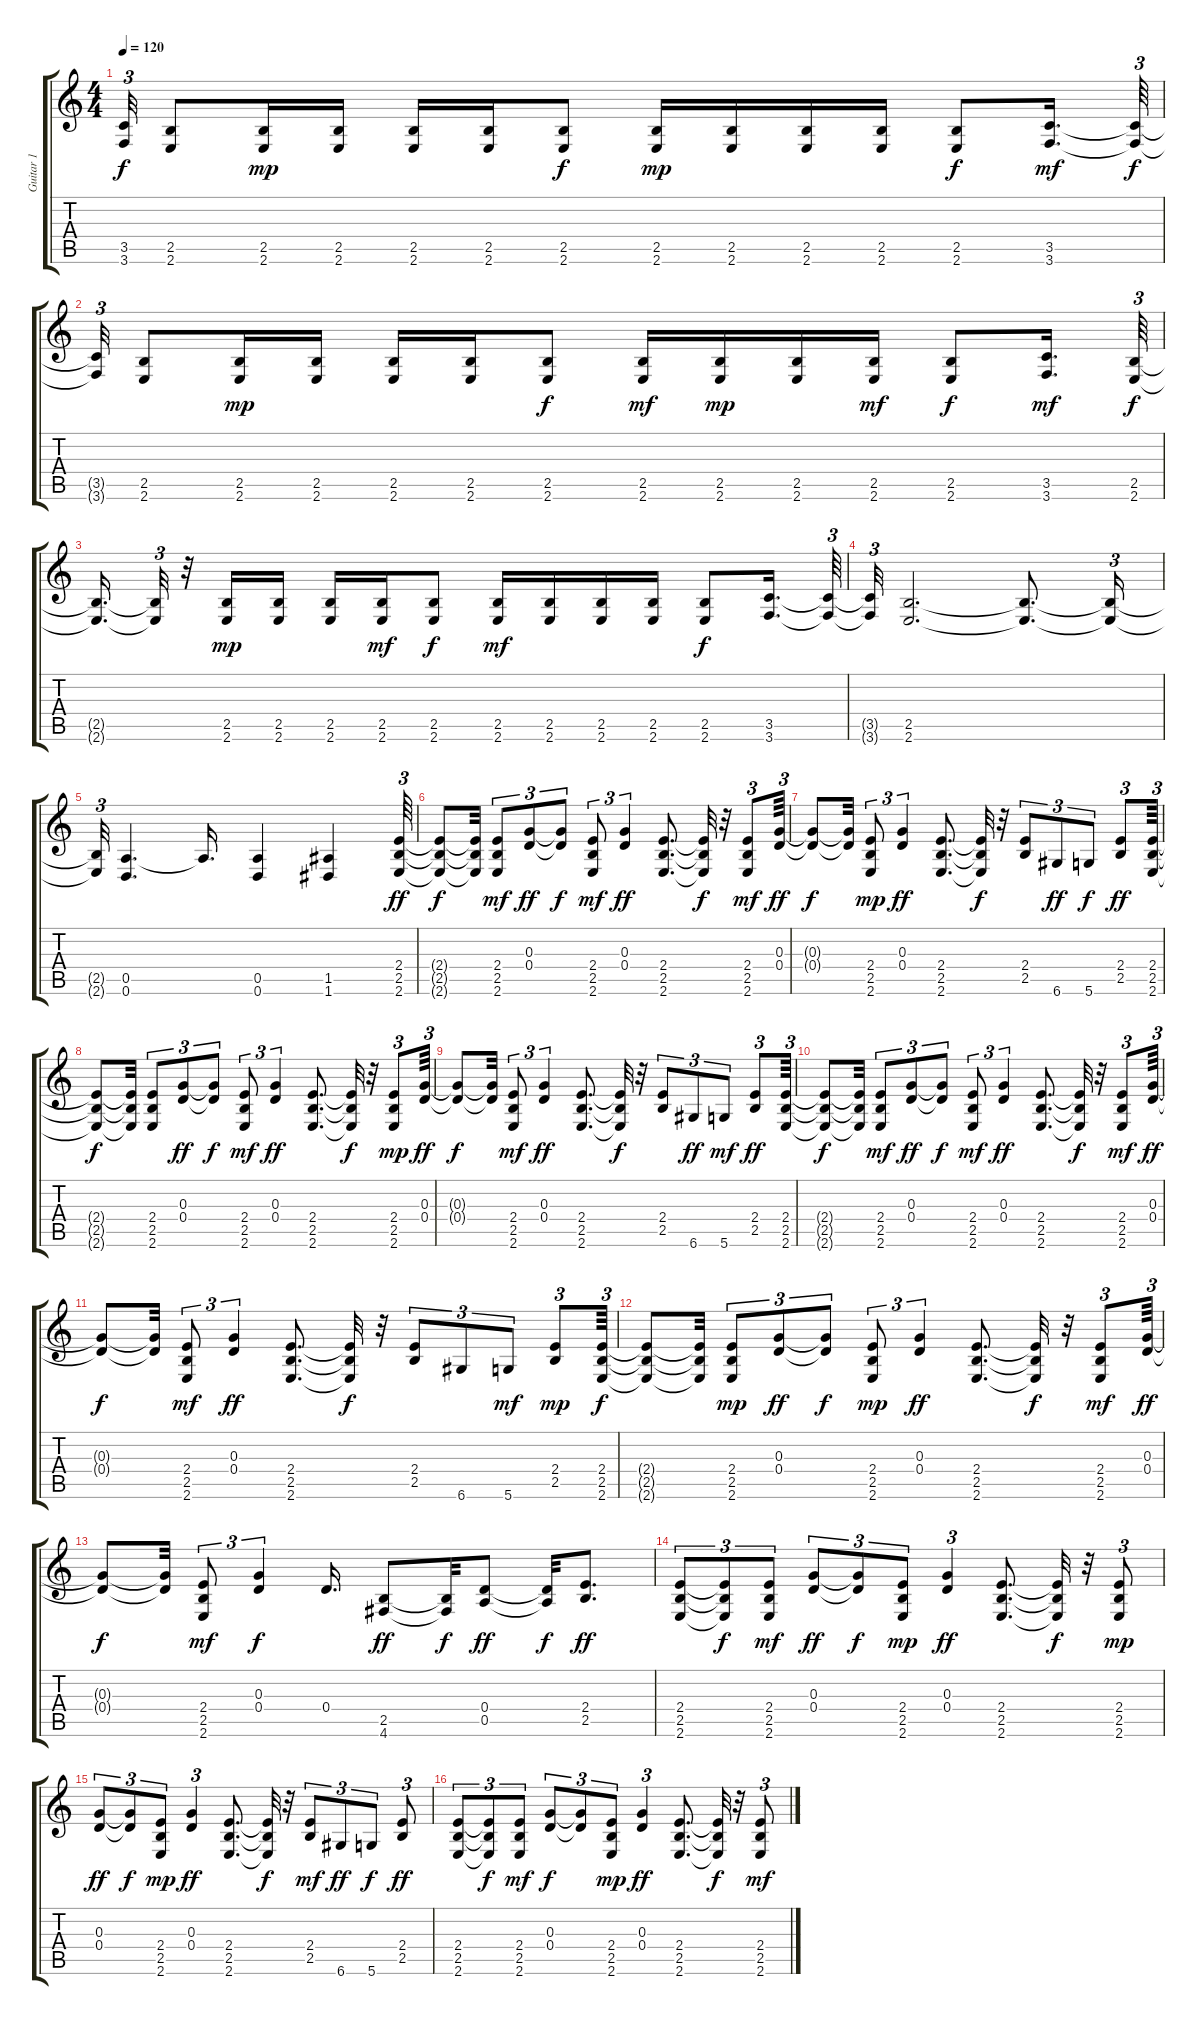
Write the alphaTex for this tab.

\track ("Guitar 1" "Guitar 1") {instrument distortionguitar}
\staff {score tabs}
\tuning (E4 B3 G3 D3 A2 D2) {hide}
\ts (4 4)
\tempo 120
\clef g2
\ks c
(3.5{t} 3.6{t}).32{tu (3 2) dy f} (2.5 2.6).8 (2.5 2.6).16{dy mp} (2.5 2.6).16 (2.5 2.6).16 (2.5 2.6).16 (2.5 2.6).8{dy f} (2.5 2.6).16{dy mp} (2.5 2.6).16 (2.5 2.6).16 (2.5 2.6).16 (2.5 2.6).8{dy f} (3.5 3.6).16{d dy mf} (3.5{t} 3.6{t}).64{tu (3 2) dy f} |
(3.5{t} 3.6{t}).32{tu (3 2)} (2.5 2.6).8 (2.5 2.6).16{dy mp} (2.5 2.6).16 (2.5 2.6).16 (2.5 2.6).16 (2.5 2.6).8{dy f} (2.5 2.6).16{dy mf} (2.5 2.6).16{dy mp} (2.5 2.6).16 (2.5 2.6).16{dy mf} (2.5 2.6).8{dy f} (3.5 3.6).16{d dy mf} (2.5 2.6).64{tu (3 2) dy f} |
(2.5{t} 2.6{t}).16{d} (2.5{t} 2.6{t}).32{tu (3 2)} r.32 (2.5 2.6).16{dy mp} (2.5 2.6).16 (2.5 2.6).16 (2.5 2.6).16{dy mf} (2.5 2.6).8{dy f} (2.5 2.6).16{dy mf} (2.5 2.6).16 (2.5 2.6).16 (2.5 2.6).16 (2.5 2.6).8{dy f} (3.5 3.6).16{d} (3.5{t} 3.6{t}).64{tu (3 2)} |
(3.5{t} 3.6{t}).32{tu (3 2)} (2.5 2.6).2{d} (2.5{t} 2.6{t}).8{d} (2.5{t} 2.6{t}).16{tu (3 2)} |
(2.5{t} 2.6{t}).32{tu (3 2)} (0.5 0.6).4{d} 0.5{t}.16{d} (0.5 0.6).4 (1.5 1.6).4 (2.4 2.5 2.6).64{tu (3 2) dy ff} |
(2.4{t} 2.5{t} 2.6{t}).8{dy f} (2.4{t} 2.5{t} 2.6{t}).32 (2.4 2.5 2.6).8{tu (3 2) dy mf} (0.3 0.4).8{tu (3 2) dy ff} (0.3{t} 0.4{t}).8{tu (3 2) dy f} (2.4 2.5 2.6).8{tu (3 2) dy mf} (0.3 0.4).4{tu (3 2) dy ff} (2.4 2.5 2.6).8{d} (2.4{t} 2.5{t} 2.6{t}).32{dy f} r.32 (2.4 2.5 2.6).8{tu (3 2) dy mf} (0.3 0.4).64{tu (3 2) dy ff} |
(0.3{t} 0.4{t}).8{dy f} (0.3{t} 0.4{t}).32 (2.4 2.5 2.6).8{tu (3 2) dy mp} (0.3 0.4).4{tu (3 2) dy ff} (2.4 2.5 2.6).8{d} (2.4{t} 2.5{t} 2.6{t}).32{dy f} r.32 (2.4 2.5).8{tu (3 2)} 6.6.8{tu (3 2) dy ff} 5.6.8{tu (3 2) dy f} (2.4 2.5).8{tu (3 2) dy ff} (2.4 2.5 2.6).64{tu (3 2)} |
(2.4{t} 2.5{t} 2.6{t}).8{dy f} (2.4{t} 2.5{t} 2.6{t}).32 (2.4 2.5 2.6).8{tu (3 2)} (0.3 0.4).8{tu (3 2) dy ff} (0.3{t} 0.4{t}).8{tu (3 2) dy f} (2.4 2.5 2.6).8{tu (3 2) dy mf} (0.3 0.4).4{tu (3 2) dy ff} (2.4 2.5 2.6).8{d} (2.4{t} 2.5{t} 2.6{t}).32{dy f} r.32 (2.4 2.5 2.6).8{tu (3 2) dy mp} (0.3 0.4).64{tu (3 2) dy ff} |
(0.3{t} 0.4{t}).8{dy f} (0.3{t} 0.4{t}).32 (2.4 2.5 2.6).8{tu (3 2) dy mf} (0.3 0.4).4{tu (3 2) dy ff} (2.4 2.5 2.6).8{d} (2.4{t} 2.5{t} 2.6{t}).32{dy f} r.32 (2.4 2.5).8{tu (3 2)} 6.6.8{tu (3 2) dy ff} 5.6.8{tu (3 2) dy mf} (2.4 2.5).8{tu (3 2) dy ff} (2.4 2.5 2.6).64{tu (3 2)} |
(2.4{t} 2.5{t} 2.6{t}).8{dy f} (2.4{t} 2.5{t} 2.6{t}).32 (2.4 2.5 2.6).8{tu (3 2) dy mf} (0.3 0.4).8{tu (3 2) dy ff} (0.3{t} 0.4{t}).8{tu (3 2) dy f} (2.4 2.5 2.6).8{tu (3 2) dy mf} (0.3 0.4).4{tu (3 2) dy ff} (2.4 2.5 2.6).8{d} (2.4{t} 2.5{t} 2.6{t}).32{dy f} r.32 (2.4 2.5 2.6).8{tu (3 2) dy mf} (0.3 0.4).64{tu (3 2) dy ff} |
(0.3{t} 0.4{t}).8{dy f} (0.3{t} 0.4{t}).32 (2.4 2.5 2.6).8{tu (3 2) dy mf} (0.3 0.4).4{tu (3 2) dy ff} (2.4 2.5 2.6).8{d} (2.4{t} 2.5{t} 2.6{t}).32{dy f} r.32 (2.4 2.5).8{tu (3 2)} 6.6.8{tu (3 2)} 5.6.8{tu (3 2) dy mf} (2.4 2.5).8{tu (3 2) dy mp} (2.4 2.5 2.6).64{tu (3 2) dy f} |
(2.4{t} 2.5{t} 2.6{t}).8 (2.4{t} 2.5{t} 2.6{t}).32 (2.4 2.5 2.6).8{tu (3 2) dy mp} (0.3 0.4).8{tu (3 2) dy ff} (0.3{t} 0.4{t}).8{tu (3 2) dy f} (2.4 2.5 2.6).8{tu (3 2) dy mp} (0.3 0.4).4{tu (3 2) dy ff} (2.4 2.5 2.6).8{d} (2.4{t} 2.5{t} 2.6{t}).32{dy f} r.32 (2.4 2.5 2.6).8{tu (3 2) dy mf} (0.3 0.4).64{tu (3 2) dy ff} |
(0.3{t} 0.4{t}).8{dy f} (0.3{t} 0.4{t}).32 (2.4 2.5 2.6).8{tu (3 2) dy mf} (0.3 0.4).4{tu (3 2) dy f} 0.4.16{d} (2.5 4.6).8{dy ff} (2.5{t} 4.6{t}).32{dy f} (0.4 0.5).8{dy ff} (0.4{t} 0.5{t}).32{dy f} (2.4 2.5).8{d dy ff} |
(2.4 2.5 2.6).8{tu (3 2)} (2.4{t} 2.5{t} 2.6{t}).8{tu (3 2) dy f} (2.4 2.5 2.6).8{tu (3 2) dy mf} (0.3 0.4).8{tu (3 2) dy ff} (0.3{t} 0.4{t}).8{tu (3 2) dy f} (2.4 2.5 2.6).8{tu (3 2) dy mp} (0.3 0.4).4{tu (3 2) dy ff} (2.4 2.5 2.6).8{d} (2.4{t} 2.5{t} 2.6{t}).32{dy f} r.32 (2.4 2.5 2.6).8{tu (3 2) dy mp} |
(0.3 0.4).8{tu (3 2) dy ff} (0.3{t} 0.4{t}).8{tu (3 2) dy f} (2.4 2.5 2.6).8{tu (3 2) dy mp} (0.3 0.4).4{tu (3 2) dy ff} (2.4 2.5 2.6).8{d} (2.4{t} 2.5{t} 2.6{t}).32{dy f} r.32 (2.4 2.5).8{tu (3 2) dy mf} 6.6.8{tu (3 2) dy ff} 5.6.8{tu (3 2) dy f} (2.4 2.5).8{tu (3 2) dy ff} |
(2.4 2.5 2.6).8{tu (3 2)} (2.4{t} 2.5{t} 2.6{t}).8{tu (3 2) dy f} (2.4 2.5 2.6).8{tu (3 2) dy mf} (0.3 0.4).8{tu (3 2) dy f} (0.3{t} 0.4{t}).8{tu (3 2)} (2.4 2.5 2.6).8{tu (3 2) dy mp} (0.3 0.4).4{tu (3 2) dy ff} (2.4 2.5 2.6).8{d} (2.4{t} 2.5{t} 2.6{t}).32{dy f} r.32 (2.4 2.5 2.6).8{tu (3 2) dy mf}
